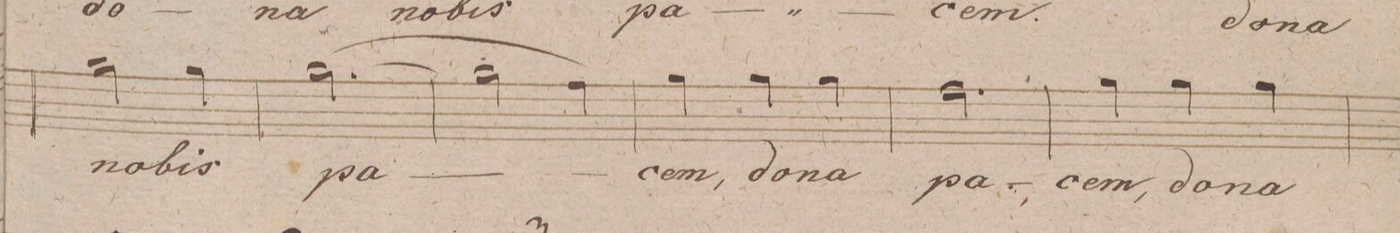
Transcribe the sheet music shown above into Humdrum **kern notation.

**kern	**text	**dynam
*I"Soprano	*	*
*clefC1	*	*
*k[f#c#g#d#]	*	*
*M3/4	*	*
2ee	no-	.
4ee	-bis	.
=149	=149	=149
(>[2.ee	pa-	.
=150	=150	=150
2ee]	.	.
4dd#)	.	.
=151	=151	=151
4ee	-cem,	.
4ee	do-	.
4ee	-na	.
=152	=152	=152
2.dd#	pa-	.
=153	=153	=153
4ee	-cem,	.
4ee	do-	.
4ee	-na	.
=154	=154	=154
*-	*-	*-
